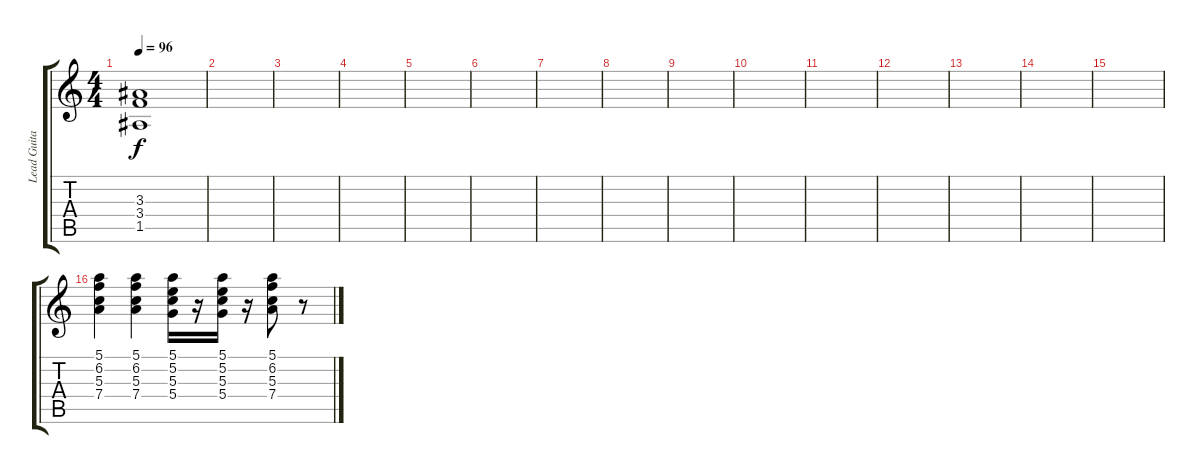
\track ("Lead Guitar" "Lead Guita") {instrument distortionguitar}
\staff {score tabs}
\tuning (E4 B3 G3 D3 A2 E2) {hide}
\ts (4 4)
\tempo 96
\clef g2
\ks c
(3.3 3.4 1.5).1{dy f} |
|
|
|
|
|
|
|
|
|
|
|
|
|
|
(5.1 6.2 5.3 7.4).4 (5.1 6.2 5.3 7.4).4 (5.1 5.2 5.3 5.4).16 r.16 (5.1 5.2 5.3 5.4).16 r.16 (5.1 6.2 5.3 7.4).8 r.8
